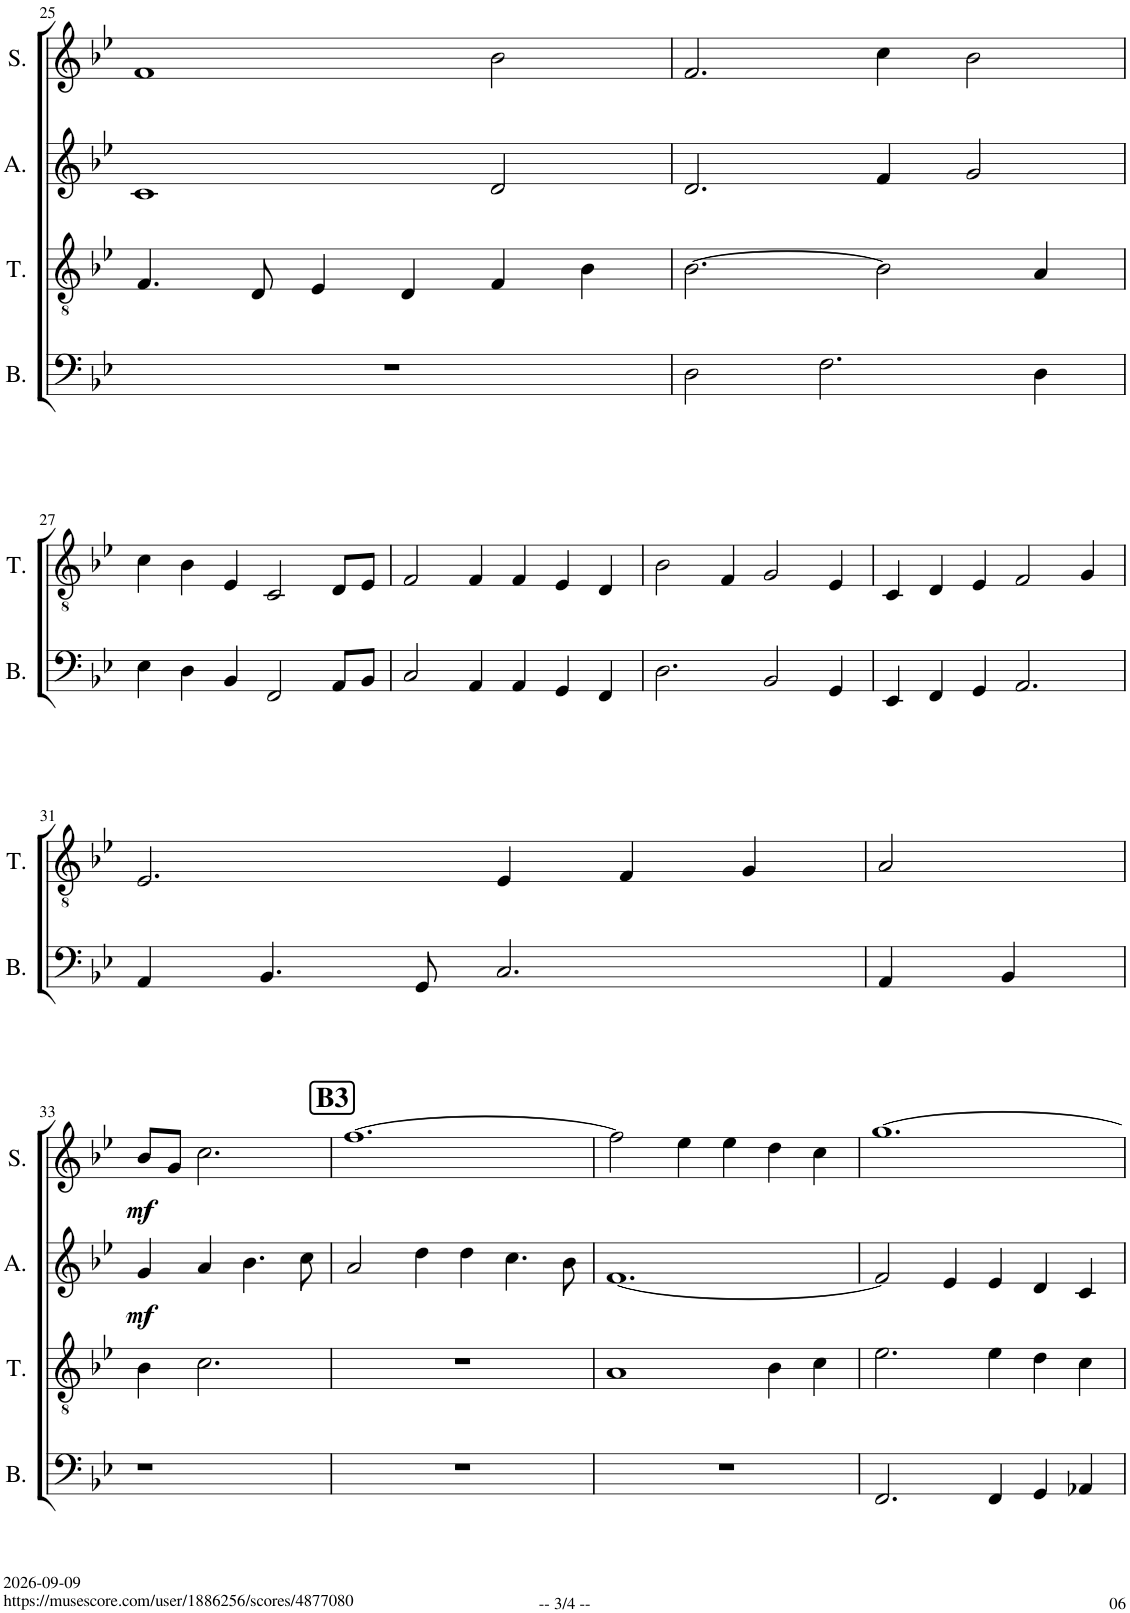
**kern	**kern	**kern	**dynam	**kern	**dynam
*part4	*part3	*part2	*part2	*part1	*part1
*staff4	*staff3	*staff2	*staff2	*staff1	*staff1
*I"Bass	*I"Tenor	*I"Alto	*	*I"Soprano	*
*I'B.	*I'T.	*I'A.	*	*I'S.	*
!!LO:PB:g=z
*clefF4	*clefGv2	*clefG2	*	*clefG2	*
*	*Trd1c2	*	*	*	*
*k[b-e-]	*k[b-e-]	*k[b-e-]	*	*k[b-e-]	*
*M6/4	*M6/4	*M6/4	*	*M6/4	*
=25	=25	=25	=25	=25	=25
1.r	4.F/	1c	.	1f	.
.	8D/	.	.	.	.
.	4E-/	.	.	.	.
.	4D/	.	.	.	.
.	4F/	2d/	.	2b-\	.
.	4B-\	.	.	.	.
=26	=26	=26	=26	=26	=26
2D\	[2.B-\	2.d/	.	2.f/	.
2.F\	.	.	.	.	.
.	2B-\]	4f/	.	4cc\	.
.	.	2g/	.	2b-\	.
4D\	4A/	.	.	.	.
!!LO:LB:g=z
=27	=27	=27	=27	=27	=27
4E-\	4c\	1.r	.	1.r	.
4D\	4B-\	.	.	.	.
4BB-/	4E-/	.	.	.	.
2FF/	2C/	.	.	.	.
8AA/L	8D/L	.	.	.	.
8BB-/J	8E-/J	.	.	.	.
=28	=28	=28	=28	=28	=28
2C/	2F/	1.r	.	1.r	.
4AA/	4F/	.	.	.	.
4AA/	4F/	.	.	.	.
4GG/	4E-/	.	.	.	.
4FF/	4D/	.	.	.	.
=29	=29	=29	=29	=29	=29
2.D\	2B-\	1.r	.	1.r	.
.	4F/	.	.	.	.
2BB-/	2G/	.	.	.	.
4GG/	4E-/	.	.	.	.
=30	=30	=30	=30	=30	=30
4EE-/	4C/	1.r	.	1.r	.
4FF/	4D/	.	.	.	.
4GG/	4E-/	.	.	.	.
2.AA/	2F/	.	.	.	.
.	4G/	.	.	.	.
!!LO:LB:g=z
=31	=31	=31	=31	=31	=31
4AA/	2.E-/	1.r	.	1.r	.
4.BB-/	.	.	.	.	.
8GG/	.	.	.	.	.
2.C/	4E-/	.	.	.	.
.	4F/	.	.	.	.
.	4G/	.	.	.	.
=32	=32	=32	=32	=32	=32
4AA/	2A/	2r	.	2r	.
4BB-/	.	.	.	.	.
!!LO:LB:g=z
=33	=33	=33	=33	=33	=33
!	!	!	!LO:DY:b	!	!LO:DY:b
1.r	4B-\	4g/	mf	8b-/L	mf
.	.	.	.	8g/J	.
.	2.c\	4a/	.	2.cc\	.
.	.	4.b-\	.	.	.
.	.	8cc\	.	.	.
.	2ryy	2ryy	.	2ryy	.
!!LO:REH:place=s1:a:B:cj:fs=14:t=B3
=34	=34	=34	=34	=34	=34
1.r	1.r	2a/	.	[1.ff	.
.	.	4dd\	.	.	.
.	.	4dd\	.	.	.
.	.	4.cc\	.	.	.
.	.	8b-\	.	.	.
=35	=35	=35	=35	=35	=35
1.r	1A	[1.f	.	2ff\]	.
.	.	.	.	4ee-\	.
.	.	.	.	4ee-\	.
.	4B-\	.	.	4dd\	.
.	4c\	.	.	4cc\	.
=36	=36	=36	=36	=36	=36
2.FF/	2.e-\	2f/]	.	[1.gg	.
.	.	4e-/	.	.	.
4FF/	4e-\	4e-/	.	.	.
4GG/	4d\	4d/	.	.	.
4AA-X/	4c\	4c/	.	.	.
=	=	=	=	=	=
*-	*-	*-	*-	*-	*-
